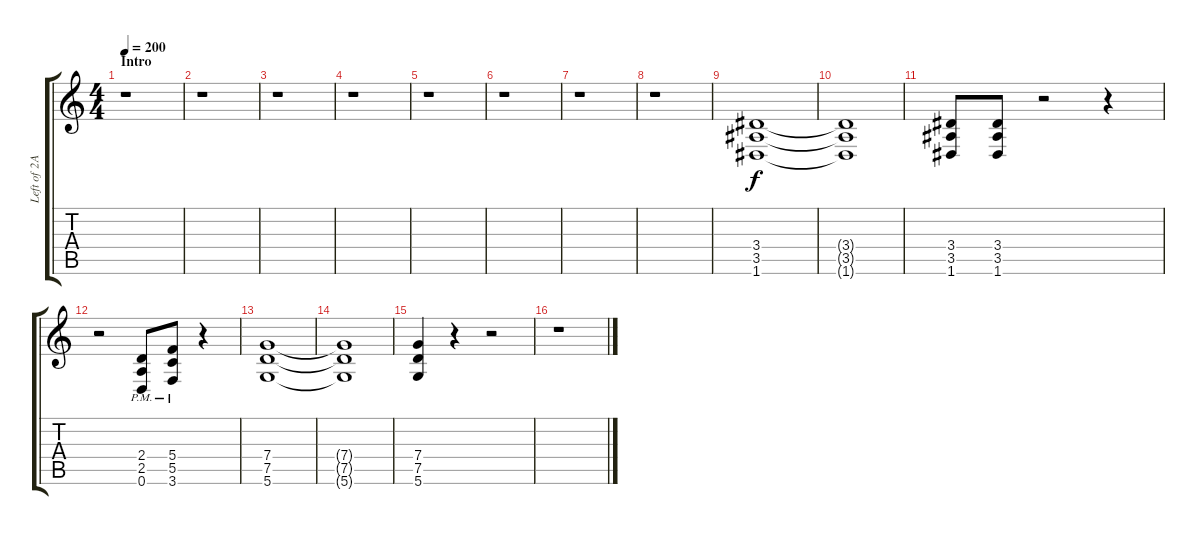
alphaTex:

\track ("Left of 2A" "Left of 2A") {solo instrument distortionguitar}
\staff {score tabs}
\tuning (D4 A3 F3 C3 G2 D2) {hide}
\ts (4 4)
\section ("" "Intro")
\tempo 200
\clef g2
\ks c
r.1{dy f instrument distortionguitar} |
r.1 |
r.1 |
r.1 |
r.1 |
r.1 |
r.1 |
r.1 |
(3.4 3.5 1.6).1 |
(3.4{t} 3.5{t} 1.6{t}).1 |
(3.4 3.5 1.6).8 (3.4 3.5 1.6).8 r.2 r.4 |
r.2 (2.4{pm} 2.5{pm} 0.6{pm}).8 (5.4{pm} 5.5{pm} 3.6{pm}).8 r.4 |
(7.4 7.5 5.6).1 |
(7.4{t} 7.5{t} 5.6{t}).1 |
(7.4 7.5 5.6).4 r.4 r.2 |
r.1
